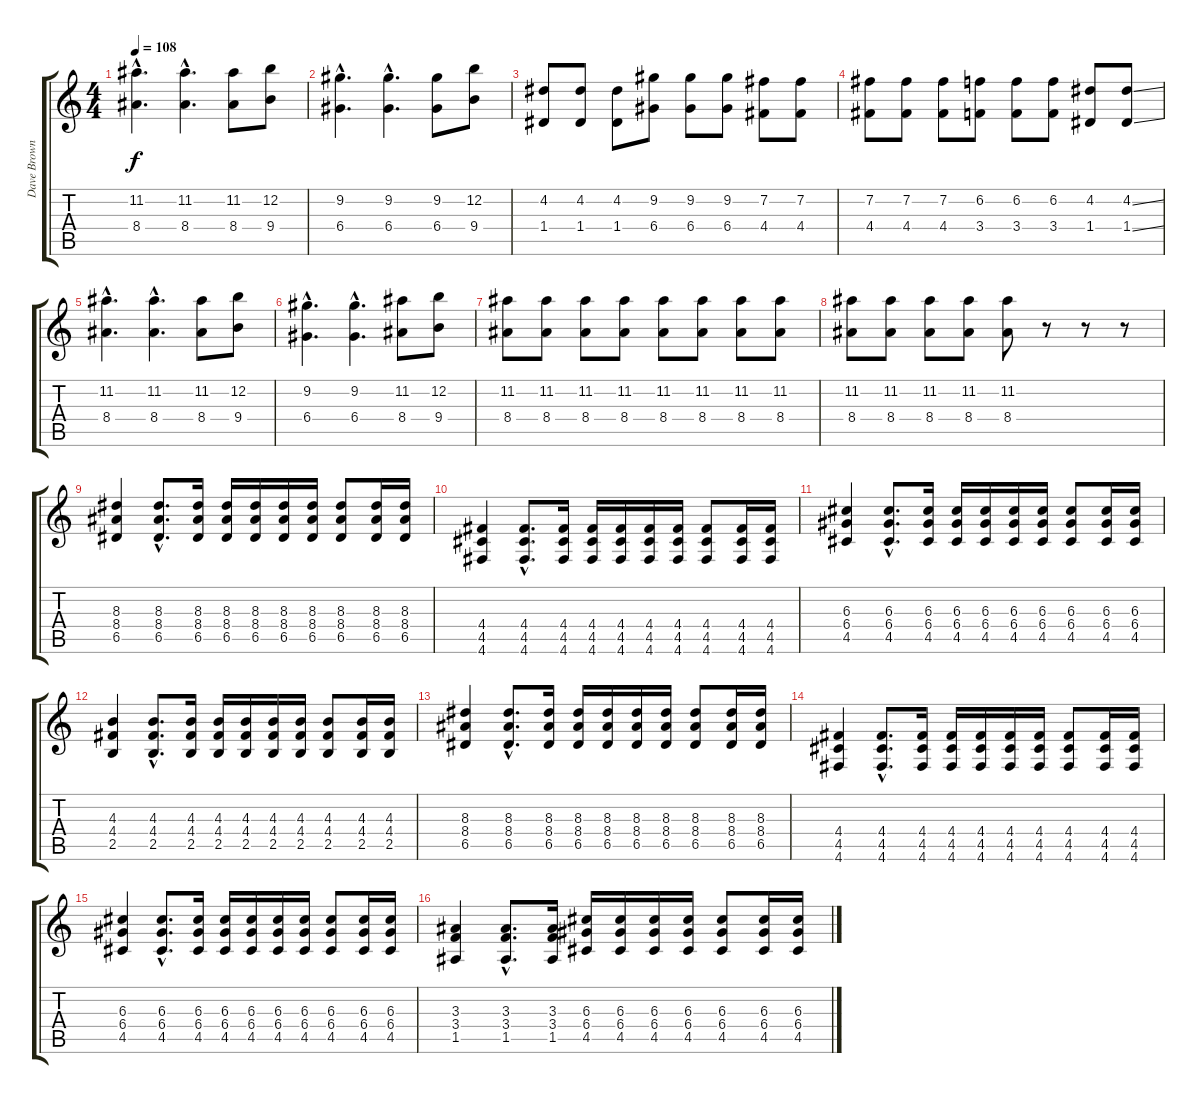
\track ("Dave Brownsound" "Dave Brown") {instrument distortionguitar}
\staff {score tabs}
\tuning (E4 B3 G3 D3 A2 D2) {hide}
\ts (4 4)
\tempo 108
\clef g2
\ks c
(11.2{hac} 8.4{hac}).4{d dy f} (11.2{hac} 8.4{hac}).4{d} (11.2 8.4).8 (12.2 9.4).8 |
(9.2{hac} 6.4{hac}).4{d} (9.2{hac} 6.4{hac}).4{d} (9.2 6.4).8 (12.2 9.4).8 |
(4.2 1.4).8 (4.2 1.4).8 (4.2 1.4).8 (9.2 6.4).8 (9.2 6.4).8 (9.2 6.4).8 (7.2 4.4).8 (7.2 4.4).8 |
(7.2 4.4).8 (7.2 4.4).8 (7.2 4.4).8 (6.2 3.4).8 (6.2 3.4).8 (6.2 3.4).8 (4.2 1.4).8 (4.2{ss} 1.4{ss}).8 |
(11.2{hac} 8.4{hac}).4{d} (11.2{hac} 8.4{hac}).4{d} (11.2 8.4).8 (12.2 9.4).8 |
(9.2{hac} 6.4{hac}).4{d} (9.2{hac} 6.4{hac}).4{d} (11.2 8.4).8 (12.2 9.4).8 |
(11.2 8.4).8 (11.2 8.4).8 (11.2 8.4).8 (11.2 8.4).8 (11.2 8.4).8 (11.2 8.4).8 (11.2 8.4).8 (11.2 8.4).8 |
(11.2 8.4).8 (11.2 8.4).8 (11.2 8.4).8 (11.2 8.4).8 (11.2 8.4).8 r.8 r.8 r.8 |
(8.3 8.4 6.5).4 (8.3{hac} 8.4{hac} 6.5{hac}).8{d} (8.3 8.4 6.5).16 (8.3 8.4 6.5).16 (8.3 8.4 6.5).16 (8.3 8.4 6.5).16 (8.3 8.4 6.5).16 (8.3 8.4 6.5).8 (8.3 8.4 6.5).16 (8.3 8.4 6.5).16 |
(4.4 4.5 4.6).4 (4.4{hac} 4.5{hac} 4.6{hac}).8{d} (4.4 4.5 4.6).16 (4.4 4.5 4.6).16 (4.4 4.5 4.6).16 (4.4 4.5 4.6).16 (4.4 4.5 4.6).16 (4.4 4.5 4.6).8 (4.4 4.5 4.6).16 (4.4 4.5 4.6).16 |
(6.3 6.4 4.5).4 (6.3{hac} 6.4{hac} 4.5{hac}).8{d} (6.3 6.4 4.5).16 (6.3 6.4 4.5).16 (6.3 6.4 4.5).16 (6.3 6.4 4.5).16 (6.3 6.4 4.5).16 (6.3 6.4 4.5).8 (6.3 6.4 4.5).16 (6.3 6.4 4.5).16 |
(4.3 4.4 2.5).4 (4.3{hac} 4.4{hac} 2.5{hac}).8{d} (4.3 4.4 2.5).16 (4.3 4.4 2.5).16 (4.3 4.4 2.5).16 (4.3 4.4 2.5).16 (4.3 4.4 2.5).16 (4.3 4.4 2.5).8 (4.3 4.4 2.5).16 (4.3 4.4 2.5).16 |
(8.3 8.4 6.5).4 (8.3{hac} 8.4{hac} 6.5{hac}).8{d} (8.3 8.4 6.5).16 (8.3 8.4 6.5).16 (8.3 8.4 6.5).16 (8.3 8.4 6.5).16 (8.3 8.4 6.5).16 (8.3 8.4 6.5).8 (8.3 8.4 6.5).16 (8.3 8.4 6.5).16 |
(4.4 4.5 4.6).4 (4.4{hac} 4.5{hac} 4.6{hac}).8{d} (4.4 4.5 4.6).16 (4.4 4.5 4.6).16 (4.4 4.5 4.6).16 (4.4 4.5 4.6).16 (4.4 4.5 4.6).16 (4.4 4.5 4.6).8 (4.4 4.5 4.6).16 (4.4 4.5 4.6).16 |
(6.3 6.4 4.5).4 (6.3{hac} 6.4{hac} 4.5{hac}).8{d} (6.3 6.4 4.5).16 (6.3 6.4 4.5).16 (6.3 6.4 4.5).16 (6.3 6.4 4.5).16 (6.3 6.4 4.5).16 (6.3 6.4 4.5).8 (6.3 6.4 4.5).16 (6.3 6.4 4.5).16 |
(3.3 3.4 1.5).4 (3.3{hac} 3.4{hac} 1.5{hac}).8{d} (3.3 3.4 1.5).16 (6.3 6.4 4.5).16 (6.3 6.4 4.5).16 (6.3 6.4 4.5).16 (6.3 6.4 4.5).16 (6.3 6.4 4.5).8 (6.3 6.4 4.5).16 (6.3 6.4 4.5).16
